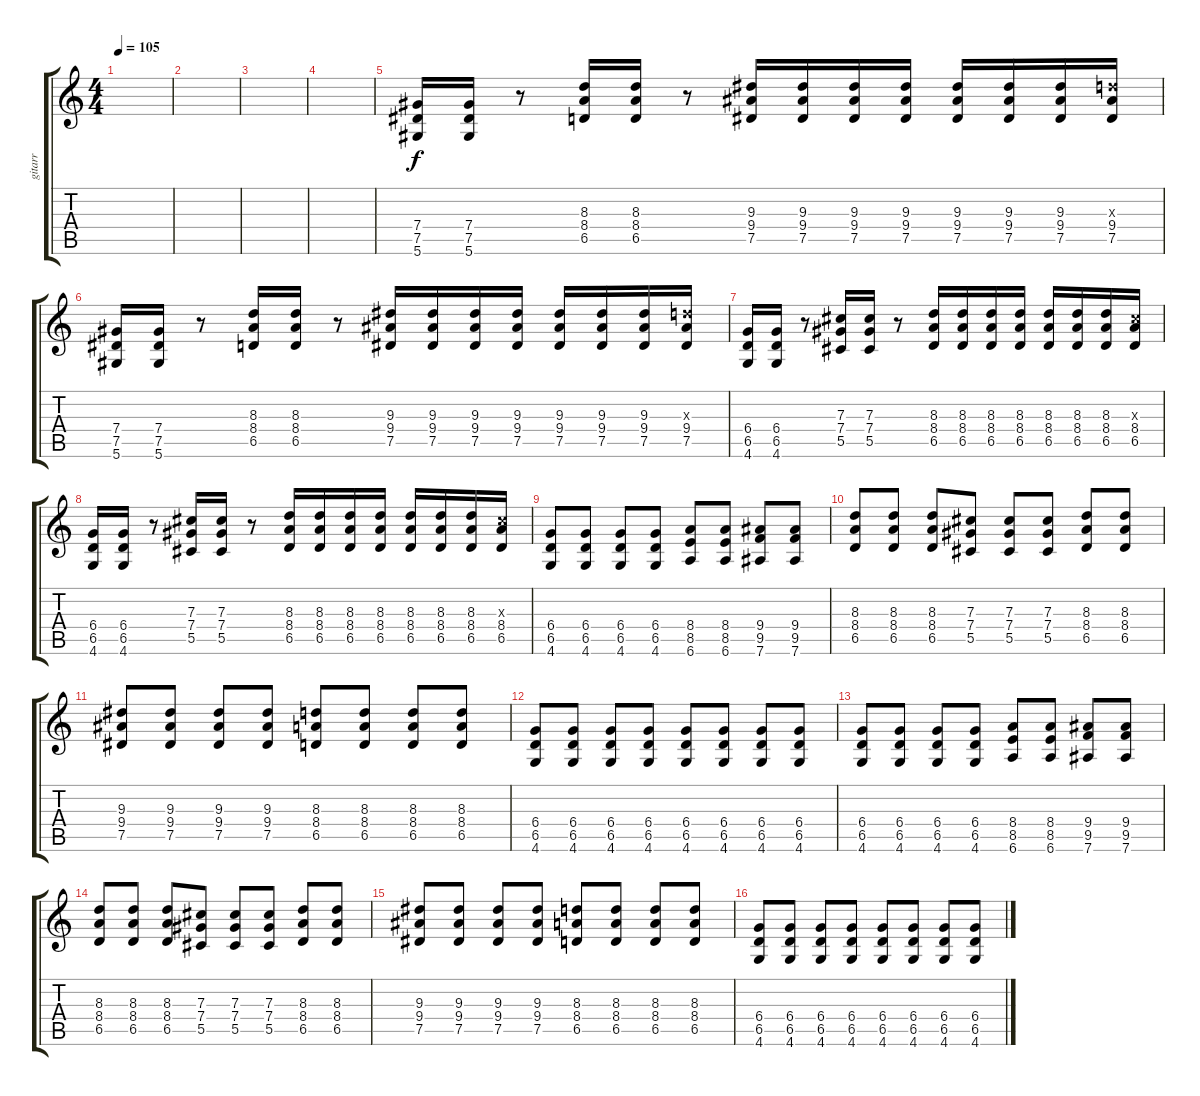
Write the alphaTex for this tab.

\track ("gitarr" "gitarr") {instrument overdrivenguitar}
\staff {score tabs}
\tuning (Eb4 Bb3 Gb3 Db3 Ab2 Eb2) {hide}
\ts (4 4)
\tempo 105
\clef g2
\ks c
|
|
|
|
(7.4 7.5 5.6).16 (7.4 7.5 5.6).16 r.8 (8.3 8.4 6.5).16 (8.3 8.4 6.5).16 r.8 (9.3 9.4 7.5).16 (9.3 9.4 7.5).16 (9.3 9.4 7.5).16 (9.3 9.4 7.5).16 (9.3 9.4 7.5).16 (9.3 9.4 7.5).16 (9.3 9.4 7.5).16 (8.3{x} 9.4 7.5).16 |
(7.4 7.5 5.6).16 (7.4 7.5 5.6).16 r.8 (8.3 8.4 6.5).16 (8.3 8.4 6.5).16 r.8 (9.3 9.4 7.5).16 (9.3 9.4 7.5).16 (9.3 9.4 7.5).16 (9.3 9.4 7.5).16 (9.3 9.4 7.5).16 (9.3 9.4 7.5).16 (9.3 9.4 7.5).16 (8.3{x} 9.4 7.5).16 |
(6.4 6.5 4.6).16 (6.4 6.5 4.6).16 r.8 (7.3 7.4 5.5).16 (7.3 7.4 5.5).16 r.8 (8.3 8.4 6.5).16 (8.3 8.4 6.5).16 (8.3 8.4 6.5).16 (8.3 8.4 6.5).16 (8.3 8.4 6.5).16 (8.3 8.4 6.5).16 (8.3 8.4 6.5).16 (7.3{x} 8.4 6.5).16 |
(6.4 6.5 4.6).16 (6.4 6.5 4.6).16 r.8 (7.3 7.4 5.5).16 (7.3 7.4 5.5).16 r.8 (8.3 8.4 6.5).16 (8.3 8.4 6.5).16 (8.3 8.4 6.5).16 (8.3 8.4 6.5).16 (8.3 8.4 6.5).16 (8.3 8.4 6.5).16 (8.3 8.4 6.5).16 (7.3{x} 8.4 6.5).16 |
(6.4 6.5 4.6).8 (6.4 6.5 4.6).8 (6.4 6.5 4.6).8 (6.4 6.5 4.6).8 (8.4 8.5 6.6).8 (8.4 8.5 6.6).8 (9.4 9.5 7.6).8 (9.4 9.5 7.6).8 |
(8.3 8.4 6.5).8 (8.3 8.4 6.5).8 (8.3 8.4 6.5).8 (7.3 7.4 5.5).8 (7.3 7.4 5.5).8 (7.3 7.4 5.5).8 (8.3 8.4 6.5).8 (8.3 8.4 6.5).8 |
(9.3 9.4 7.5).8 (9.3 9.4 7.5).8 (9.3 9.4 7.5).8 (9.3 9.4 7.5).8 (8.3 8.4 6.5).8 (8.3 8.4 6.5).8 (8.3 8.4 6.5).8 (8.3 8.4 6.5).8 |
(6.4 6.5 4.6).8 (6.4 6.5 4.6).8 (6.4 6.5 4.6).8 (6.4 6.5 4.6).8 (6.4 6.5 4.6).8 (6.4 6.5 4.6).8 (6.4 6.5 4.6).8 (6.4 6.5 4.6).8 |
(6.4 6.5 4.6).8 (6.4 6.5 4.6).8 (6.4 6.5 4.6).8 (6.4 6.5 4.6).8 (8.4 8.5 6.6).8 (8.4 8.5 6.6).8 (9.4 9.5 7.6).8 (9.4 9.5 7.6).8 |
(8.3 8.4 6.5).8 (8.3 8.4 6.5).8 (8.3 8.4 6.5).8 (7.3 7.4 5.5).8 (7.3 7.4 5.5).8 (7.3 7.4 5.5).8 (8.3 8.4 6.5).8 (8.3 8.4 6.5).8 |
(9.3 9.4 7.5).8 (9.3 9.4 7.5).8 (9.3 9.4 7.5).8 (9.3 9.4 7.5).8 (8.3 8.4 6.5).8 (8.3 8.4 6.5).8 (8.3 8.4 6.5).8 (8.3 8.4 6.5).8 |
(6.4 6.5 4.6).8 (6.4 6.5 4.6).8 (6.4 6.5 4.6).8 (6.4 6.5 4.6).8 (6.4 6.5 4.6).8 (6.4 6.5 4.6).8 (6.4 6.5 4.6).8 (6.4 6.5 4.6).8
